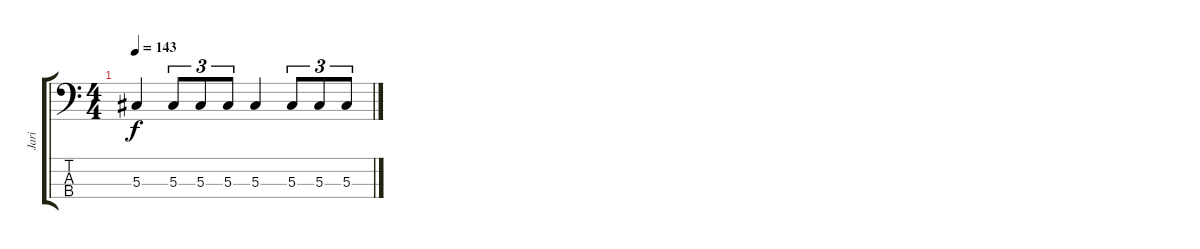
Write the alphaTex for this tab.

\track ("Jari" "Jari") {instrument electricbassfinger}
\staff {score tabs}
\tuning (Gb2 Db2 Ab1 Db1) {hide}
\ts (4 4)
\tempo 143
\clef f4
\ks c
5.3.4{dy f} 5.3.8{tu (3 2)} 5.3.8{tu (3 2)} 5.3.8{tu (3 2)} 5.3.4 5.3.8{tu (3 2)} 5.3.8{tu (3 2)} 5.3.8{tu (3 2)}
